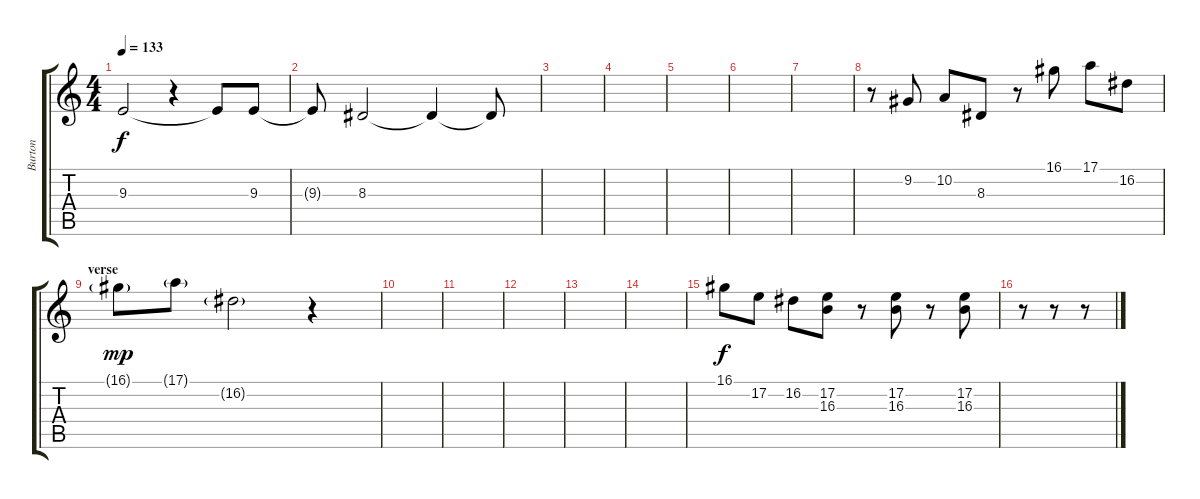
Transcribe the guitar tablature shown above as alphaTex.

\track ("Burton" "Burton") {instrument synthbrass1}
\staff {score tabs}
\tuning (E4 B3 G3 D3 A2 E2) {hide}
\ts (4 4)
\tempo 133
\clef g2
\ks c
9.3.2{dy f} r.4 9.3{t}.8 9.3.8 |
9.3{t}.8 8.3.2 8.3{t}.4 8.3{t}.8 |
|
|
|
|
|
r.8 9.2.8 10.2.8 8.3.8 r.8 16.1.8 17.1.8 16.2.8 |
\section ("" "verse")
16.1{g}.8{dy mp} 17.1{g}.8 16.2{g}.2 r.4 |
|
|
|
|
|
16.1.8{dy f volume 8} 17.2.8 16.2.8 (17.2 16.3).8 r.8 (17.2 16.3).8 r.8 (17.2 16.3).8 |
r.8 r.8 r.8
